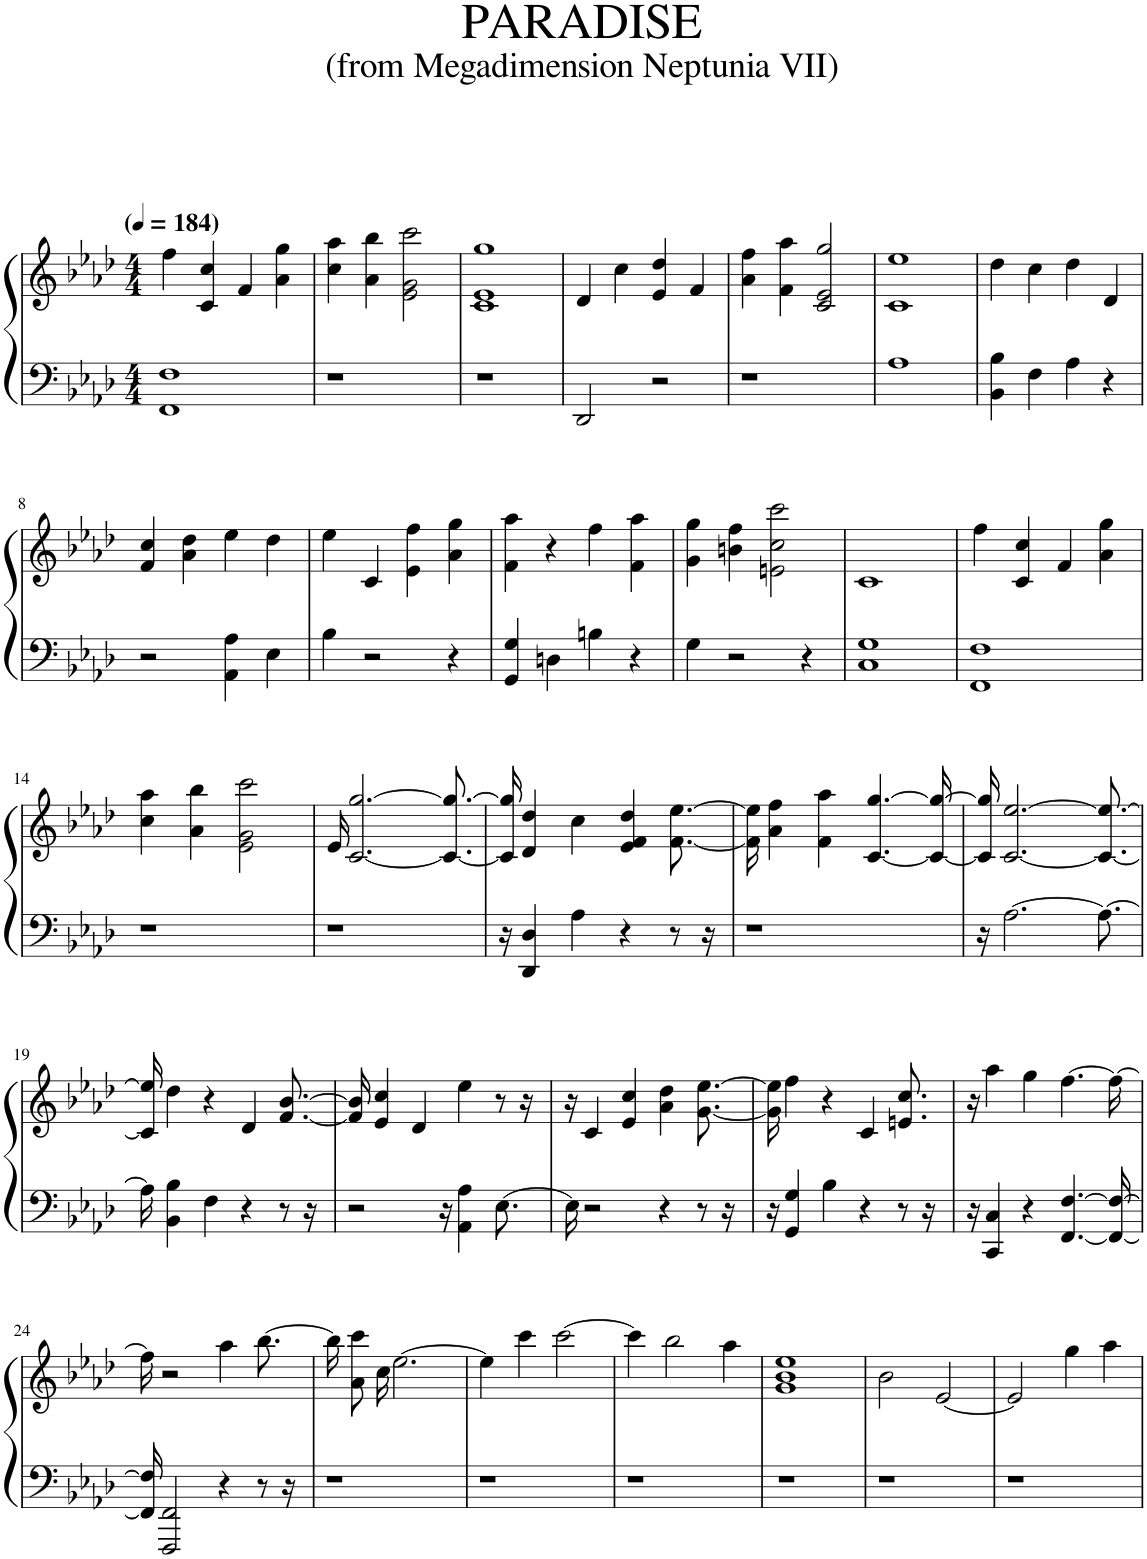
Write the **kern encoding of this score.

**kern	**kern
*part1	*part1
*staff2	*staff1
*I"Piano	*
*I'Pno	*
*clefF4	*clefG2
*k[b-e-a-d-]	*k[b-e-a-d-]
*A-:	*A-:
*M4/4	*M4/4
*MM184	*MM184
=1	=1
1FF 1F	4ff\
.	4c/ 4cc/
.	4f/
.	4a-\ 4gg\
=2	=2
1r	4cc\ 4aa-\
.	4a-\ 4bb-\
.	2e-\ 2g\ 2ccc\
=3	=3
1r	1c 1e- 1gg
=4	=4
2DD-/	4d-/
.	4cc\
2r	4e-/ 4dd-/
.	4f/
=5	=5
1r	4a-\ 4ff\
.	4f\ 4aa-\
.	2c/ 2e-/ 2gg/
=6	=6
1A-	1c 1ee-
=7	=7
4BB-\ 4B-\	4dd-\
4F\	4cc\
4A-\	4dd-\
4r	4d-/
!!LO:LB:g=z
=8	=8
2r	4f/ 4cc/
.	4a-\ 4dd-\
4AA-\ 4A-\	4ee-\
4E-\	4dd-\
=9	=9
4B-\	4ee-\
2r	4c/
.	4e-\ 4ff\
4r	4a-\ 4gg\
=10	=10
4GG/ 4G/	4f\ 4aa-\
4Dn\	4r
4Bn\	4ff\
4r	4f\ 4aa-\
=11	=11
4G\	4g\ 4gg\
2r	4bn\ 4ff\
.	2en\ 2cc\ 2ccc\
4r	.
=12	=12
1C 1G	1c
=13	=13
1FF 1F	4ff\
.	4c/ 4cc/
.	4f/
.	4a-\ 4gg\
!!LO:LB:g=z
=14	=14
1r	4cc\ 4aa-\
.	4a-\ 4bb-\
.	2e-\ 2g\ 2ccc\
=15	=15
1r	16e-/
.	[2.c/ [2.gg/
.	8.c/_ 8.gg/_
=16	=16
16r	16c/] 16gg/]
4DD-/ 4D-/	4d-/ 4dd-/
4A-\	4cc\
4r	4e-/ 4f/ 4dd-/
8r	[8.f\ [8.ee-\
16r	.
=17	=17
1r	16f\] 16ee-\]
.	4a-\ 4ff\
.	4f\ 4aa-\
.	[4.c/ [4.gg/
.	16c/_ 16gg/_
=18	=18
16r	16c/] 16gg/]
[2.A-\	[2.c/ [2.ee-/
8.A-\_	8.c/_ 8.ee-/_
!!LO:LB:g=z
=19	=19
16A-\]	16c/] 16ee-/]
4BB-\ 4B-\	4dd-\
4F\	4r
4r	4d-/
8r	[8.f/ [8.b-/
16r	.
=20	=20
2r	16f/] 16b-/]
.	4e-/ 4cc/
.	4d-/
16r	.
4AA-\ 4A-\	4ee-\
[8.E-\	8r
.	16r
=21	=21
16E-\]	16r
2r	4c/
.	4e-/ 4cc/
4r	4a-\ 4dd-\
8r	[8.g\ [8.ee-\
16r	.
=22	=22
16r	16g\] 16ee-\]
4GG/ 4G/	4ff\
4B-\	4r
4r	4c/
8r	8.en/ 8.cc/
16r	.
=23	=23
16r	16r
4CC/ 4C/	4aa-\
4r	4gg\
[4.FF/ [4.F/	[4.ff\
16FF/_ 16F/_	16ff\_
!!LO:LB:g=z
=24	=24
16FF/] 16F/]	16ff\]
2FFF/ 2FF/	2r
4r	4aa-\
8r	[8.bb-\
16r	.
=25	=25
1r	16bb-\KL]
.	8a-\ 8ccc\
.	16cc\Jk
.	[2.ee-\
=26	=26
1r	4ee-\]
.	4ccc\
.	[2ccc\
=27	=27
1r	4ccc\]
.	2bb-\
.	4aa-\
=28	=28
1r	1g 1b- 1ee-
=29	=29
1r	2b-\
.	[2e-/
=30	=30
1r	2e-/]
.	4gg\
.	4aa-\
=	=
*-	*-
